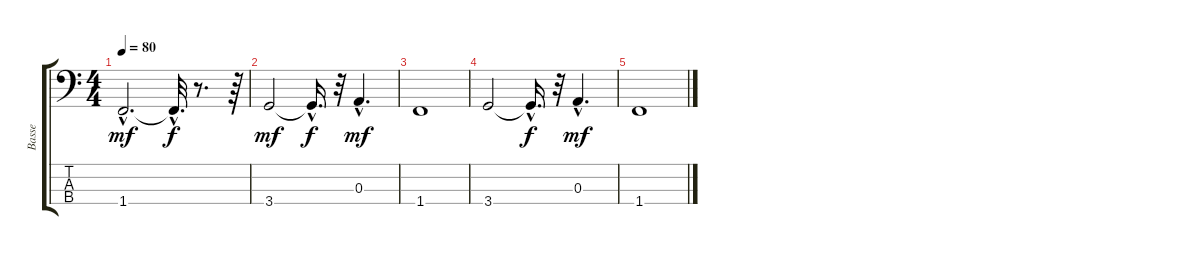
\track ("Basse" "Basse") {instrument acousticbass}
\staff {score tabs}
\tuning (G2 D2 A1 E1) {hide}
\ts (4 4)
\tempo 80
\clef f4
\ks c
1.4{hac}.2{d dy mf} 1.4{hac t}.32{d dy f} r.8{d} r.64 |
3.4.2{dy mf} 3.4{hac t}.16{d dy f} r.32 0.3{hac}.4{d dy mf} |
1.4.1 |
3.4.2 3.4{hac t}.16{d dy f} r.32 0.3{hac}.4{d dy mf} |
1.4.1
